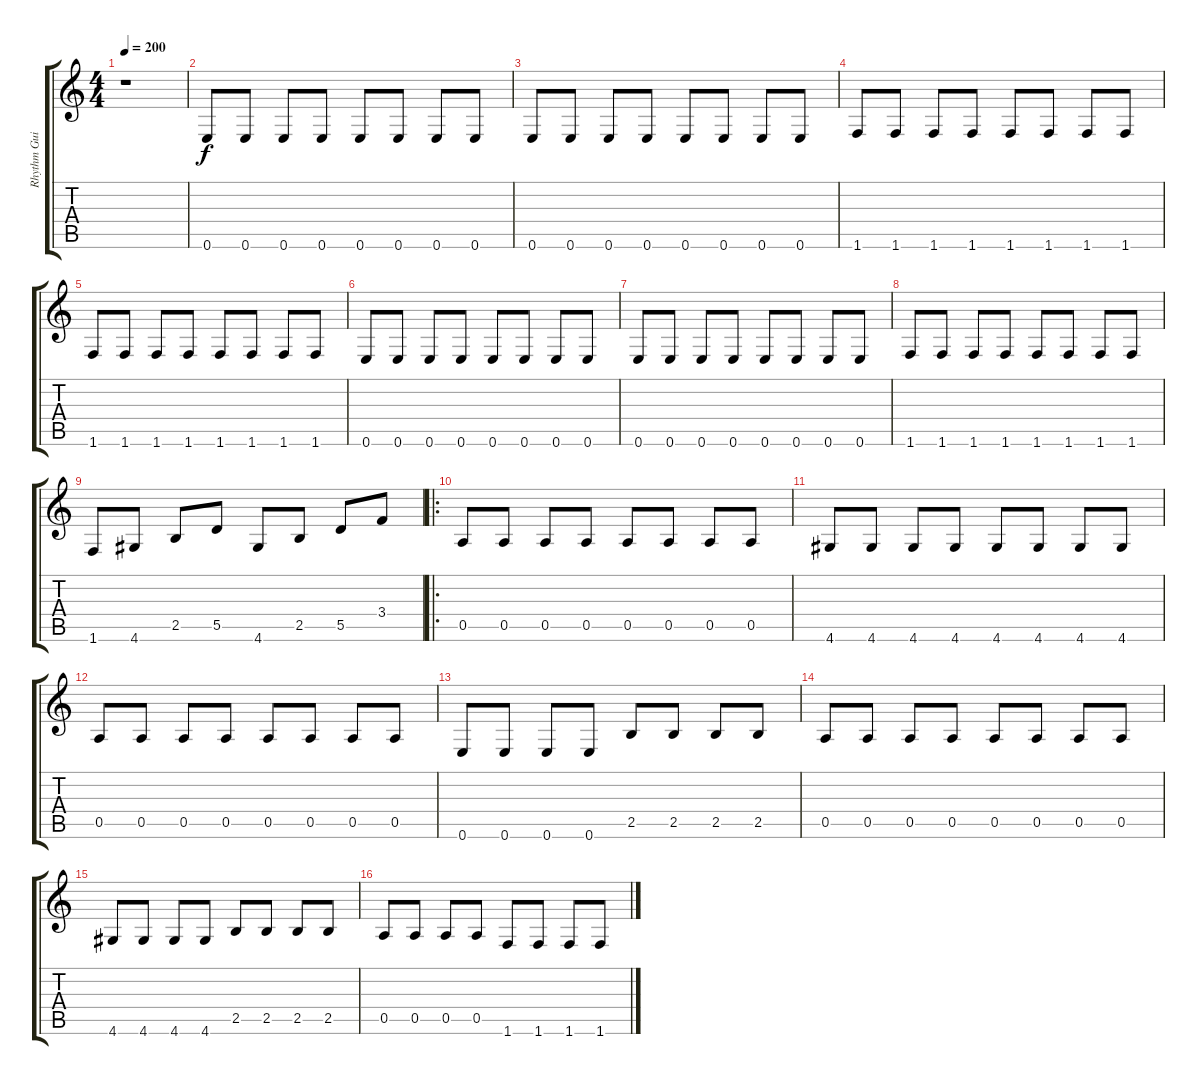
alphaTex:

\track ("Rhythm Guitar" "Rhythm Gui") {instrument distortionguitar}
\staff {score tabs}
\tuning (E4 B3 G3 D3 A2 E2) {hide}
\ts (4 4)
\tempo 200
\clef g2
\ks c
r.1{dy f instrument distortionguitar} |
0.6.8 0.6.8 0.6.8 0.6.8 0.6.8 0.6.8 0.6.8 0.6.8 |
0.6.8 0.6.8 0.6.8 0.6.8 0.6.8 0.6.8 0.6.8 0.6.8 |
1.6.8 1.6.8 1.6.8 1.6.8 1.6.8 1.6.8 1.6.8 1.6.8 |
1.6.8 1.6.8 1.6.8 1.6.8 1.6.8 1.6.8 1.6.8 1.6.8 |
0.6.8 0.6.8 0.6.8 0.6.8 0.6.8 0.6.8 0.6.8 0.6.8 |
0.6.8 0.6.8 0.6.8 0.6.8 0.6.8 0.6.8 0.6.8 0.6.8 |
1.6.8 1.6.8 1.6.8 1.6.8 1.6.8 1.6.8 1.6.8 1.6.8 |
1.6.8 4.6.8 2.5.8 5.5.8 4.6.8 2.5.8 5.5.8 3.4.8 |
\ro
0.5.8 0.5.8 0.5.8 0.5.8 0.5.8 0.5.8 0.5.8 0.5.8 |
4.6.8 4.6.8 4.6.8 4.6.8 4.6.8 4.6.8 4.6.8 4.6.8 |
0.5.8 0.5.8 0.5.8 0.5.8 0.5.8 0.5.8 0.5.8 0.5.8 |
0.6.8 0.6.8 0.6.8 0.6.8 2.5.8 2.5.8 2.5.8 2.5.8 |
0.5.8 0.5.8 0.5.8 0.5.8 0.5.8 0.5.8 0.5.8 0.5.8 |
4.6.8 4.6.8 4.6.8 4.6.8 2.5.8 2.5.8 2.5.8 2.5.8 |
0.5.8 0.5.8 0.5.8 0.5.8 1.6.8 1.6.8 1.6.8 1.6.8
